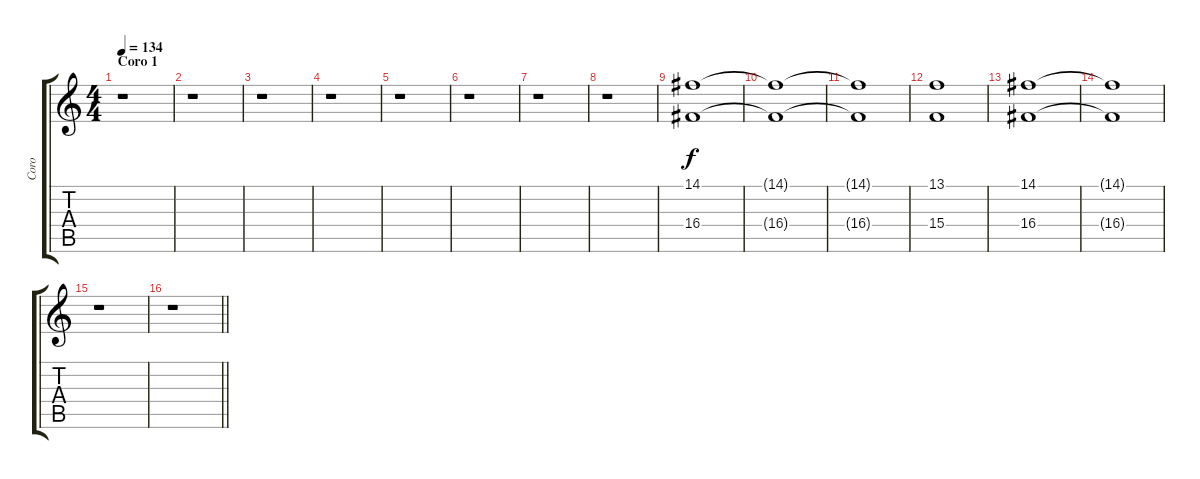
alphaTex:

\track ("Coro" "Coro") {instrument pad4choir}
\staff {score tabs}
\tuning (E4 B3 G3 D3 A2 E2) {hide}
\ts (4 4)
\section ("" "Coro 1")
\tempo 134
\clef g2
\ks c
r.1{dy mp} |
r.1 |
r.1 |
r.1 |
r.1 |
r.1 |
r.1 |
r.1 |
(14.1 16.4).1{dy f} |
(14.1{t} 16.4{t}).1 |
(14.1{t} 16.4{t}).1 |
(13.1 15.4).1 |
(14.1 16.4).1 |
(14.1{t} 16.4{t}).1 |
r.1 |
\barLineRight lightlight
r.1
